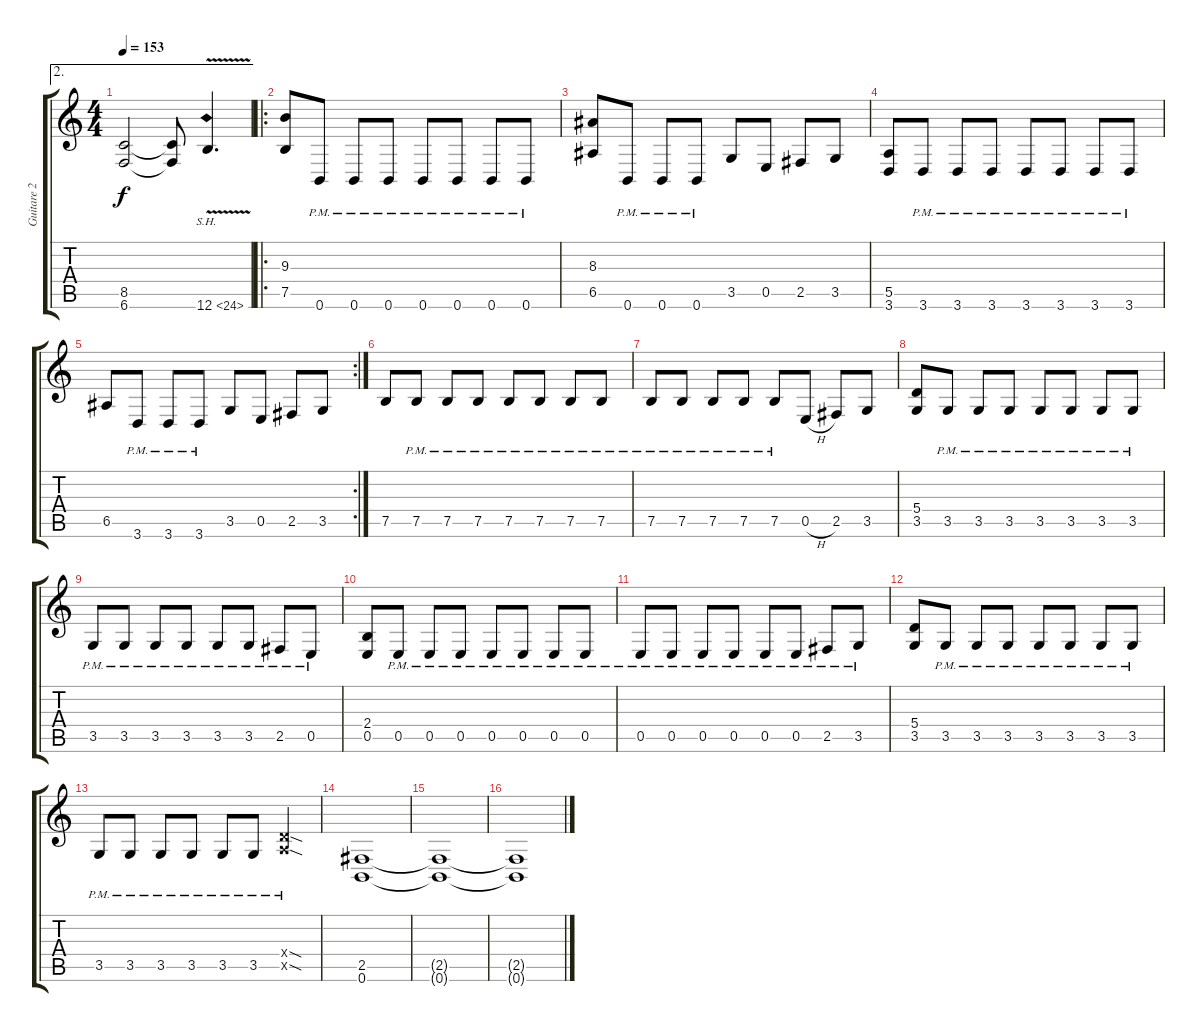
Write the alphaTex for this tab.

\track ("Guitare 2" "Guitare 2") {instrument distortionguitar}
\staff {score tabs}
\tuning (B3 Gb3 D3 A2 E2 B1) {hide}
\ae 2
\ts (4 4)
\tempo 153
\clef g2
\ks c
(8.5 6.6).2{dy f} (8.5{t} 6.6{t}).8 12.6{sh 12 v}.4{d} |
\ro
(9.3 7.5).8 0.6{pm}.8 0.6{pm}.8 0.6{pm}.8 0.6{pm}.8 0.6{pm}.8 0.6{pm}.8 0.6{pm}.8 |
(8.3 6.5).8 0.6{pm}.8 0.6{pm}.8 0.6{pm}.8 3.5.8 0.5.8 2.5.8 3.5.8 |
(5.5 3.6).8 3.6{pm}.8 3.6{pm}.8 3.6{pm}.8 3.6{pm}.8 3.6{pm}.8 3.6{pm}.8 3.6{pm}.8 |
\rc 2
6.5.8 3.6{pm}.8 3.6{pm}.8 3.6{pm}.8 3.5.8 0.5.8 2.5.8 3.5.8 |
7.5.8 7.5{pm}.8 7.5{pm}.8 7.5{pm}.8 7.5{pm}.8 7.5{pm}.8 7.5{pm}.8 7.5{pm}.8 |
7.5{pm}.8 7.5{pm}.8 7.5{pm}.8 7.5{pm}.8 7.5{pm}.8 0.5{h}.8 2.5.8 3.5.8 |
(5.4 3.5).8 3.5{pm}.8 3.5{pm}.8 3.5{pm}.8 3.5{pm}.8 3.5{pm}.8 3.5{pm}.8 3.5{pm}.8 |
3.5{pm}.8 3.5{pm}.8 3.5{pm}.8 3.5{pm}.8 3.5{pm}.8 3.5{pm}.8 2.5{pm}.8 0.5{pm}.8 |
(2.4 0.5).8 0.5{pm}.8 0.5{pm}.8 0.5{pm}.8 0.5{pm}.8 0.5{pm}.8 0.5{pm}.8 0.5{pm}.8 |
0.5{pm}.8 0.5{pm}.8 0.5{pm}.8 0.5{pm}.8 0.5{pm}.8 0.5{pm}.8 2.5{pm}.8 3.5{pm}.8 |
(5.4 3.5).8 3.5{pm}.8 3.5{pm}.8 3.5{pm}.8 3.5{pm}.8 3.5{pm}.8 3.5{pm}.8 3.5{pm}.8 |
3.5{pm}.8 3.5{pm}.8 3.5{pm}.8 3.5{pm}.8 3.5{pm}.8 3.5{pm}.8 (0.4{sod x} 10.5{sod pm x}).4 |
(2.5 0.6).1 |
(2.5{t} 0.6{t}).1 |
(2.5{t} 0.6{t}).1
